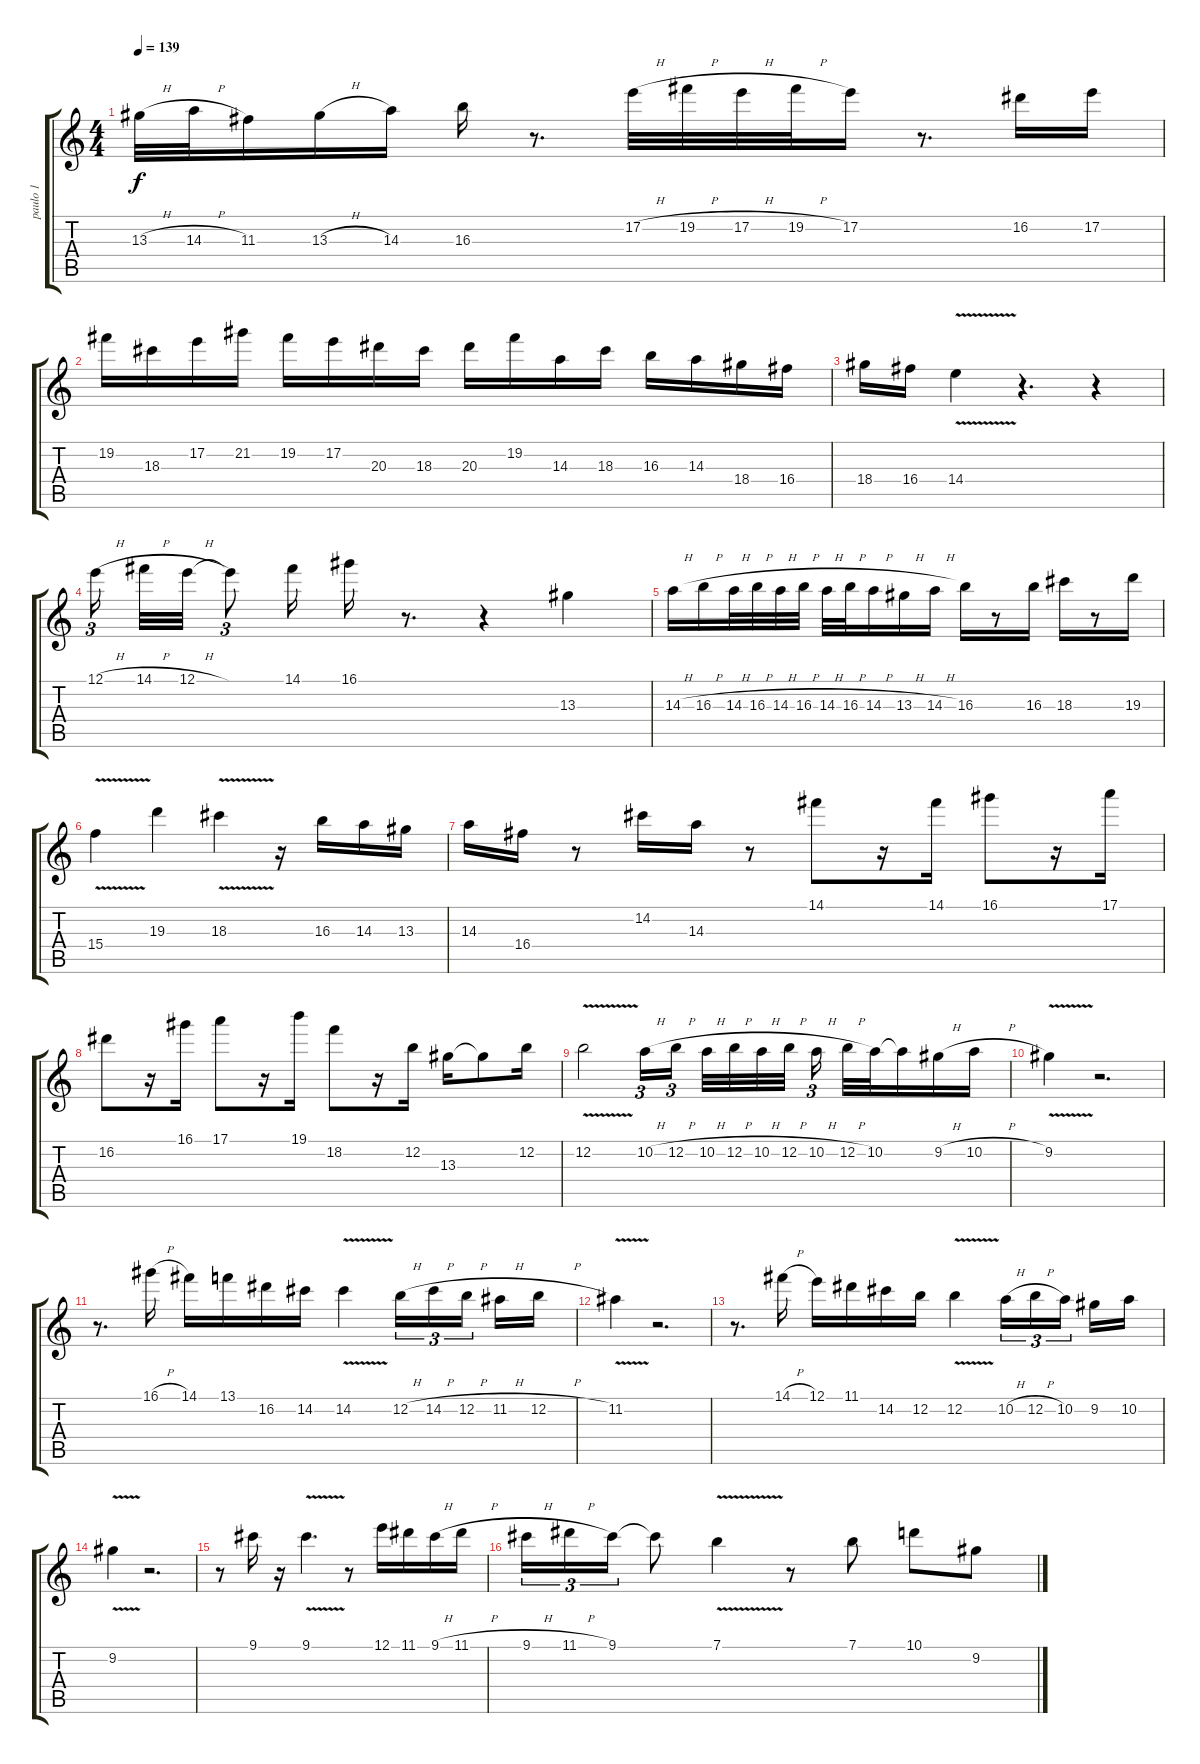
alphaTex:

\track ("paulo 1" "paulo 1") {instrument distortionguitar}
\staff {score tabs}
\tuning (E4 B3 G3 D3 A2 E2) {hide}
\ts (4 4)
\tempo 139
\clef g2
\ks c
13.3{h}.32{dy f} 14.3{h}.32 11.3.16 13.3{h}.16 14.3.16 16.3.16 r.8{d} 17.2{h}.32 19.2{h}.32 17.2{h}.32 19.2{h}.32 17.2.16 r.8{d} 16.2.16 17.2.16 |
19.2.16 18.3.16 17.2.16 21.2.16 19.2.16 17.2.16 20.3.16 18.3.16 20.3.16 19.2.16 14.3.16 18.3.16 16.3.16 14.3.16 18.4.16 16.4.16 |
18.4.16 16.4.16 14.4{v}.4 r.4{d} r.4 |
12.1{h}.16{tu (3 2) beam splitsecondary} 14.1{h}.32 12.1{h}.32 12.1{t}.8{tu (3 2)} 14.1.16 16.1.16 r.8{d} r.4 13.3.4 |
14.3{h}.16 16.3{h}.16 14.3{h}.32 16.3{h}.32 14.3{h}.32 16.3{h}.32 14.3{h}.32 16.3{h}.32 14.3{h}.16 13.3{h}.16 14.3{h}.16 16.3.16 r.8 16.3.16 18.3.16 r.8 19.3.16 |
15.4{v}.4 19.3.4 18.3{v}.4 r.16 16.3.16 14.3.16 13.3.16 |
14.3.16 16.4.16 r.8 14.2.16 14.3.16 r.8 14.1.8 r.16 14.1.16 16.1.8 r.16 17.1.16 |
16.2.8 r.16 16.1.16 17.1.8 r.16 19.1.16 18.2.8 r.16 12.2.16 13.3.16 13.3{t}.8 12.2.16 |
12.2{v}.2 10.2{h}.16{tu (3 2)} 12.2{h}.16{tu (3 2) beam splitsecondary} 10.2{h}.32 12.2{h}.32 10.2{h}.32 12.2{h}.32{beam splitsecondary} 10.2{h}.16{tu (3 2)} 12.2{h}.32 10.2.32 10.2{t}.16 9.2{h}.16 10.2{h}.16 |
9.2{v}.4 r.2{d} |
r.8{d} 16.1{h}.16 14.1.16 13.1.16 16.2.16 14.2.16 14.2{v}.4 12.2{h}.16{tu (3 2)} 14.2{h}.16{tu (3 2)} 12.2{h}.16{tu (3 2) beam splitsecondary} 11.2{h}.16 12.2{h}.16 |
11.2{v}.4 r.2{d} |
r.8{d} 14.1{h}.16 12.1.16 11.1.16 14.2.16 12.2.16 12.2{v}.4 10.2{h}.16{tu (3 2)} 12.2{h}.16{tu (3 2)} 10.2.16{tu (3 2) beam splitsecondary} 9.2.16 10.2.16 |
9.2{v}.4 r.2{d} |
r.8 9.1.16 r.16 9.1{v}.4{d} r.8 12.1.16 11.1.16 9.1{h}.16 11.1{h}.16 |
9.1{h}.16{tu (3 2)} 11.1{h}.16{tu (3 2)} 9.1.16{tu (3 2)} 9.1{t}.8 7.1{v}.4 r.8 7.1.8 10.1.8 9.2.8
